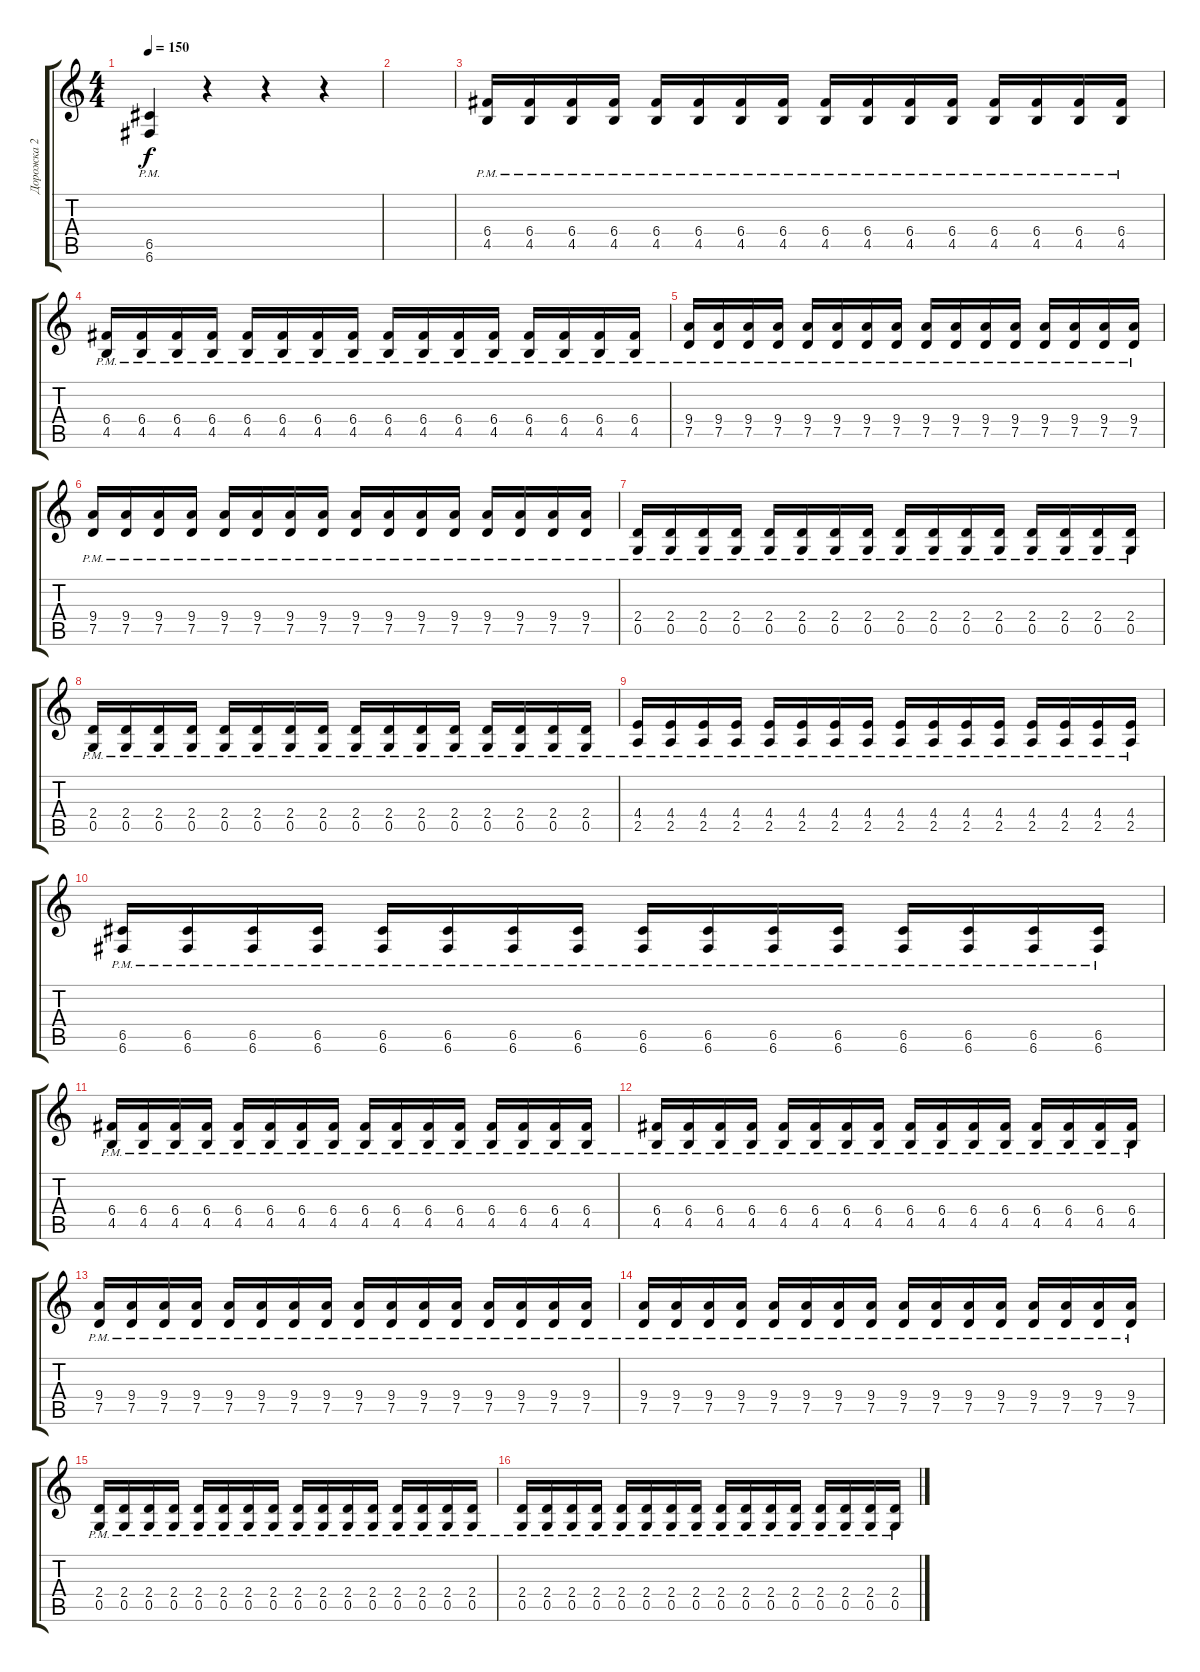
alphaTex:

\track ("Дорожка 2" "Дорожка 2") {instrument distortionguitar}
\staff {score tabs}
\tuning (D4 A3 F3 C3 G2 C2) {hide}
\ts (4 4)
\tempo 150
\clef g2
\ks c
(6.5{pm} 6.6{pm}).4{dy f} r.4 r.4 r.4 |
|
(6.4{pm} 4.5{pm}).16 (6.4{pm} 4.5{pm}).16 (6.4{pm} 4.5{pm}).16 (6.4{pm} 4.5{pm}).16 (6.4{pm} 4.5{pm}).16 (6.4{pm} 4.5{pm}).16 (6.4{pm} 4.5{pm}).16 (6.4{pm} 4.5{pm}).16 (6.4{pm} 4.5{pm}).16 (6.4{pm} 4.5{pm}).16 (6.4{pm} 4.5{pm}).16 (6.4{pm} 4.5{pm}).16 (6.4{pm} 4.5{pm}).16 (6.4{pm} 4.5{pm}).16 (6.4{pm} 4.5{pm}).16 (6.4{pm} 4.5{pm}).16 |
(6.4{pm} 4.5{pm}).16 (6.4{pm} 4.5{pm}).16 (6.4{pm} 4.5{pm}).16 (6.4{pm} 4.5{pm}).16 (6.4{pm} 4.5{pm}).16 (6.4{pm} 4.5{pm}).16 (6.4{pm} 4.5{pm}).16 (6.4{pm} 4.5{pm}).16 (6.4{pm} 4.5{pm}).16 (6.4{pm} 4.5{pm}).16 (6.4{pm} 4.5{pm}).16 (6.4{pm} 4.5{pm}).16 (6.4{pm} 4.5{pm}).16 (6.4{pm} 4.5{pm}).16 (6.4{pm} 4.5{pm}).16 (6.4{pm} 4.5{pm}).16 |
(9.4{pm} 7.5{pm}).16 (9.4{pm} 7.5{pm}).16 (9.4{pm} 7.5{pm}).16 (9.4{pm} 7.5{pm}).16 (9.4{pm} 7.5{pm}).16 (9.4{pm} 7.5{pm}).16 (9.4{pm} 7.5{pm}).16 (9.4{pm} 7.5{pm}).16 (9.4{pm} 7.5{pm}).16 (9.4{pm} 7.5{pm}).16 (9.4{pm} 7.5{pm}).16 (9.4{pm} 7.5{pm}).16 (9.4{pm} 7.5{pm}).16 (9.4{pm} 7.5{pm}).16 (9.4{pm} 7.5{pm}).16 (9.4{pm} 7.5{pm}).16 |
(9.4{pm} 7.5{pm}).16 (9.4{pm} 7.5{pm}).16 (9.4{pm} 7.5{pm}).16 (9.4{pm} 7.5{pm}).16 (9.4{pm} 7.5{pm}).16 (9.4{pm} 7.5{pm}).16 (9.4{pm} 7.5{pm}).16 (9.4{pm} 7.5{pm}).16 (9.4{pm} 7.5{pm}).16 (9.4{pm} 7.5{pm}).16 (9.4{pm} 7.5{pm}).16 (9.4{pm} 7.5{pm}).16 (9.4{pm} 7.5{pm}).16 (9.4{pm} 7.5{pm}).16 (9.4{pm} 7.5{pm}).16 (9.4{pm} 7.5{pm}).16 |
(2.4{pm} 0.5{pm}).16 (2.4{pm} 0.5{pm}).16 (2.4{pm} 0.5{pm}).16 (2.4{pm} 0.5{pm}).16 (2.4{pm} 0.5{pm}).16 (2.4{pm} 0.5{pm}).16 (2.4{pm} 0.5{pm}).16 (2.4{pm} 0.5{pm}).16 (2.4{pm} 0.5{pm}).16 (2.4{pm} 0.5{pm}).16 (2.4{pm} 0.5{pm}).16 (2.4{pm} 0.5{pm}).16 (2.4{pm} 0.5{pm}).16 (2.4{pm} 0.5{pm}).16 (2.4{pm} 0.5{pm}).16 (2.4{pm} 0.5{pm}).16 |
(2.4{pm} 0.5{pm}).16 (2.4{pm} 0.5{pm}).16 (2.4{pm} 0.5{pm}).16 (2.4{pm} 0.5{pm}).16 (2.4{pm} 0.5{pm}).16 (2.4{pm} 0.5{pm}).16 (2.4{pm} 0.5{pm}).16 (2.4{pm} 0.5{pm}).16 (2.4{pm} 0.5{pm}).16 (2.4{pm} 0.5{pm}).16 (2.4{pm} 0.5{pm}).16 (2.4{pm} 0.5{pm}).16 (2.4{pm} 0.5{pm}).16 (2.4{pm} 0.5{pm}).16 (2.4{pm} 0.5{pm}).16 (2.4{pm} 0.5{pm}).16 |
(4.4{pm} 2.5{pm}).16 (4.4{pm} 2.5{pm}).16 (4.4{pm} 2.5{pm}).16 (4.4{pm} 2.5{pm}).16 (4.4{pm} 2.5{pm}).16 (4.4{pm} 2.5{pm}).16 (4.4{pm} 2.5{pm}).16 (4.4{pm} 2.5{pm}).16 (4.4{pm} 2.5{pm}).16 (4.4{pm} 2.5{pm}).16 (4.4{pm} 2.5{pm}).16 (4.4{pm} 2.5{pm}).16 (4.4{pm} 2.5{pm}).16 (4.4{pm} 2.5{pm}).16 (4.4{pm} 2.5{pm}).16 (4.4{pm} 2.5{pm}).16 |
(6.5{pm} 6.6{pm}).16 (6.5{pm} 6.6{pm}).16 (6.5{pm} 6.6{pm}).16 (6.5{pm} 6.6{pm}).16 (6.5{pm} 6.6{pm}).16 (6.5{pm} 6.6{pm}).16 (6.5{pm} 6.6{pm}).16 (6.5{pm} 6.6{pm}).16 (6.5{pm} 6.6{pm}).16 (6.5{pm} 6.6{pm}).16 (6.5{pm} 6.6{pm}).16 (6.5{pm} 6.6{pm}).16 (6.5{pm} 6.6{pm}).16 (6.5{pm} 6.6{pm}).16 (6.5{pm} 6.6{pm}).16 (6.5{pm} 6.6{pm}).16 |
(6.4{pm} 4.5{pm}).16 (6.4{pm} 4.5{pm}).16 (6.4{pm} 4.5{pm}).16 (6.4{pm} 4.5{pm}).16 (6.4{pm} 4.5{pm}).16 (6.4{pm} 4.5{pm}).16 (6.4{pm} 4.5{pm}).16 (6.4{pm} 4.5{pm}).16 (6.4{pm} 4.5{pm}).16 (6.4{pm} 4.5{pm}).16 (6.4{pm} 4.5{pm}).16 (6.4{pm} 4.5{pm}).16 (6.4{pm} 4.5{pm}).16 (6.4{pm} 4.5{pm}).16 (6.4{pm} 4.5{pm}).16 (6.4{pm} 4.5{pm}).16 |
(6.4{pm} 4.5{pm}).16 (6.4{pm} 4.5{pm}).16 (6.4{pm} 4.5{pm}).16 (6.4{pm} 4.5{pm}).16 (6.4{pm} 4.5{pm}).16 (6.4{pm} 4.5{pm}).16 (6.4{pm} 4.5{pm}).16 (6.4{pm} 4.5{pm}).16 (6.4{pm} 4.5{pm}).16 (6.4{pm} 4.5{pm}).16 (6.4{pm} 4.5{pm}).16 (6.4{pm} 4.5{pm}).16 (6.4{pm} 4.5{pm}).16 (6.4{pm} 4.5{pm}).16 (6.4{pm} 4.5{pm}).16 (6.4{pm} 4.5{pm}).16 |
(9.4{pm} 7.5{pm}).16 (9.4{pm} 7.5{pm}).16 (9.4{pm} 7.5{pm}).16 (9.4{pm} 7.5{pm}).16 (9.4{pm} 7.5{pm}).16 (9.4{pm} 7.5{pm}).16 (9.4{pm} 7.5{pm}).16 (9.4{pm} 7.5{pm}).16 (9.4{pm} 7.5{pm}).16 (9.4{pm} 7.5{pm}).16 (9.4{pm} 7.5{pm}).16 (9.4{pm} 7.5{pm}).16 (9.4{pm} 7.5{pm}).16 (9.4{pm} 7.5{pm}).16 (9.4{pm} 7.5{pm}).16 (9.4{pm} 7.5{pm}).16 |
(9.4{pm} 7.5{pm}).16 (9.4{pm} 7.5{pm}).16 (9.4{pm} 7.5{pm}).16 (9.4{pm} 7.5{pm}).16 (9.4{pm} 7.5{pm}).16 (9.4{pm} 7.5{pm}).16 (9.4{pm} 7.5{pm}).16 (9.4{pm} 7.5{pm}).16 (9.4{pm} 7.5{pm}).16 (9.4{pm} 7.5{pm}).16 (9.4{pm} 7.5{pm}).16 (9.4{pm} 7.5{pm}).16 (9.4{pm} 7.5{pm}).16 (9.4{pm} 7.5{pm}).16 (9.4{pm} 7.5{pm}).16 (9.4{pm} 7.5{pm}).16 |
(2.4{pm} 0.5{pm}).16 (2.4{pm} 0.5{pm}).16 (2.4{pm} 0.5{pm}).16 (2.4{pm} 0.5{pm}).16 (2.4{pm} 0.5{pm}).16 (2.4{pm} 0.5{pm}).16 (2.4{pm} 0.5{pm}).16 (2.4{pm} 0.5{pm}).16 (2.4{pm} 0.5{pm}).16 (2.4{pm} 0.5{pm}).16 (2.4{pm} 0.5{pm}).16 (2.4{pm} 0.5{pm}).16 (2.4{pm} 0.5{pm}).16 (2.4{pm} 0.5{pm}).16 (2.4{pm} 0.5{pm}).16 (2.4{pm} 0.5{pm}).16 |
(2.4{pm} 0.5{pm}).16 (2.4{pm} 0.5{pm}).16 (2.4{pm} 0.5{pm}).16 (2.4{pm} 0.5{pm}).16 (2.4{pm} 0.5{pm}).16 (2.4{pm} 0.5{pm}).16 (2.4{pm} 0.5{pm}).16 (2.4{pm} 0.5{pm}).16 (2.4{pm} 0.5{pm}).16 (2.4{pm} 0.5{pm}).16 (2.4{pm} 0.5{pm}).16 (2.4{pm} 0.5{pm}).16 (2.4{pm} 0.5{pm}).16 (2.4{pm} 0.5{pm}).16 (2.4{pm} 0.5{pm}).16 (2.4{pm} 0.5{pm}).16
